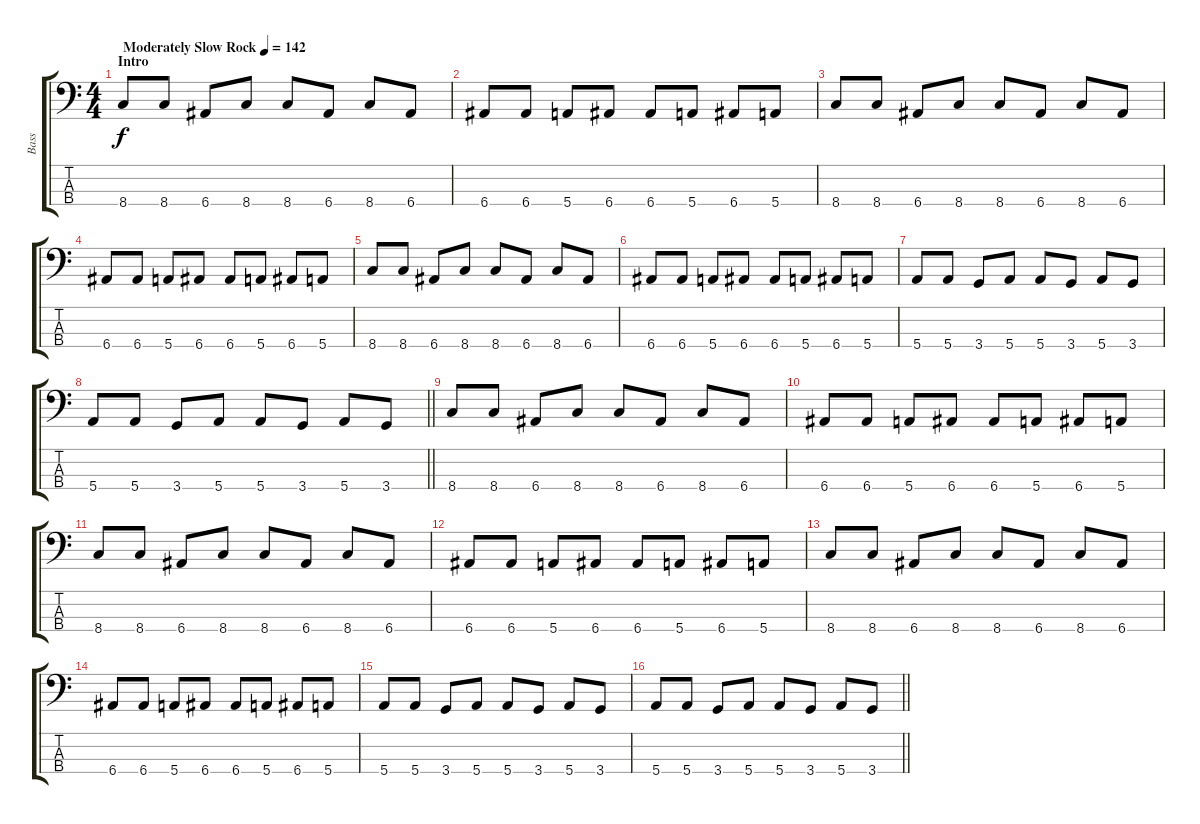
\track ("Bass" "Bass") {instrument electricbassfinger}
\staff {score tabs}
\tuning (G2 D2 A1 E1) {hide}
\ts (4 4)
\section ("" "Intro")
\tempo (142 "Moderately Slow Rock")
\clef f4
\ks c
8.4.8{dy f instrument electricbassfinger} 8.4.8 6.4.8 8.4.8 8.4.8 6.4.8 8.4.8 6.4.8 |
6.4.8 6.4.8 5.4.8 6.4.8 6.4.8 5.4.8 6.4.8 5.4.8 |
8.4.8 8.4.8 6.4.8 8.4.8 8.4.8 6.4.8 8.4.8 6.4.8 |
6.4.8 6.4.8 5.4.8 6.4.8 6.4.8 5.4.8 6.4.8 5.4.8 |
8.4.8 8.4.8 6.4.8 8.4.8 8.4.8 6.4.8 8.4.8 6.4.8 |
6.4.8 6.4.8 5.4.8 6.4.8 6.4.8 5.4.8 6.4.8 5.4.8 |
5.4.8 5.4.8 3.4.8 5.4.8 5.4.8 3.4.8 5.4.8 3.4.8 |
\barLineRight lightlight
5.4.8 5.4.8 3.4.8 5.4.8 5.4.8 3.4.8 5.4.8 3.4.8 |
8.4.8 8.4.8 6.4.8 8.4.8 8.4.8 6.4.8 8.4.8 6.4.8 |
6.4.8 6.4.8 5.4.8 6.4.8 6.4.8 5.4.8 6.4.8 5.4.8 |
8.4.8 8.4.8 6.4.8 8.4.8 8.4.8 6.4.8 8.4.8 6.4.8 |
6.4.8 6.4.8 5.4.8 6.4.8 6.4.8 5.4.8 6.4.8 5.4.8 |
8.4.8 8.4.8 6.4.8 8.4.8 8.4.8 6.4.8 8.4.8 6.4.8 |
6.4.8 6.4.8 5.4.8 6.4.8 6.4.8 5.4.8 6.4.8 5.4.8 |
5.4.8 5.4.8 3.4.8 5.4.8 5.4.8 3.4.8 5.4.8 3.4.8 |
\barLineRight lightlight
5.4.8 5.4.8 3.4.8 5.4.8 5.4.8 3.4.8 5.4.8 3.4.8
